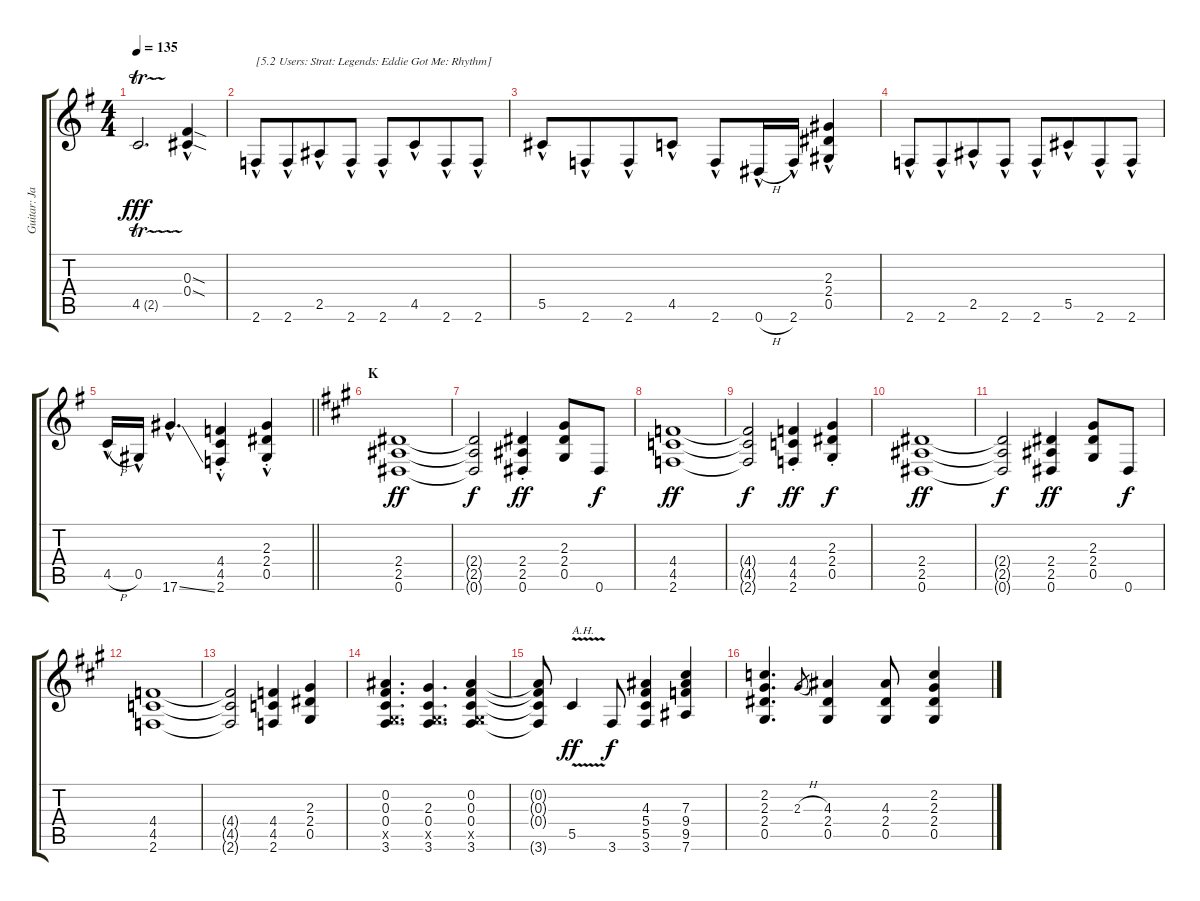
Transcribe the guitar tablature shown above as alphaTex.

\track ("Guitar: Jake" "Guitar: Ja") {instrument overdrivenguitar}
\staff {score tabs}
\tuning (Eb4 Bb3 Gb3 Db3 Ab2 Eb2) {hide}
\ts (4 4)
\tempo 135
\clef g2
\ks g
4.5{tr (2 32)}.2{d dy fff} (0.3{sod hac} 0.4{sod hac}).4 |
2.6{hac}.8{txt "[5.2 Users: Strat: Legends: Eddie Got Me: Rhythm]" volume 13 instrument overdrivenguitar} 2.6{hac}.8{beam merge} 2.5{hac}.8 2.6{hac}.8 2.6{hac}.8 4.5{hac}.8{beam merge} 2.6{hac}.8 2.6{hac}.8 |
5.5{hac}.8 2.6{hac}.8{beam merge} 2.6{hac}.8 4.5{hac}.8 2.6{hac}.8 0.6{h hac}.16 2.6{hac}.16 (2.3{hac} 2.4{hac} 0.5{hac}).4 |
2.6{hac}.8 2.6{hac}.8{beam merge} 2.5{hac}.8 2.6{hac}.8 2.6{hac}.8 5.5{hac}.8{beam merge} 2.6{hac}.8 2.6{hac}.8 |
\barLineRight lightlight
4.5{h hac}.16 0.5{hac}.16 17.6{ss hac}.4{d} (4.4{hac st} 4.5{hac st} 2.6{hac st}).4 (2.3{hac st} 2.4{hac st} 0.5{hac st}).4 |
\section ("" "K")
\ks a
(2.4 2.5 0.6).1{dy ff} |
(2.4{t} 2.5{t} 0.6{t}).2{dy f} (2.4{st} 2.5{st} 0.6{st}).4{dy ff} (2.3 2.4 0.5).8 0.6.8{dy f} |
(4.4 4.5 2.6).1{dy ff} |
(4.4{t} 4.5{t} 2.6{t}).2{dy f} (4.4{st} 4.5{st} 2.6{st}).4{dy ff} (2.3{st} 2.4{st} 0.5{st}).4{dy f} |
(2.4 2.5 0.6).1{dy ff} |
(2.4{t} 2.5{t} 0.6{t}).2{dy f} (2.4 2.5 0.6).4{dy ff} (2.3 2.4 0.5).8 0.6.8{dy f} |
(4.4 4.5 2.6).1 |
(4.4{t} 4.5{t} 2.6{t}).2 (4.4 4.5 2.6).4 (2.3 2.4 0.5).4 |
(0.2 0.3 0.4 0.5{x} 3.6).4{d} (2.3 0.4 0.5{x} 3.6).4{d} (0.2 0.3 0.4 0.5{x} 3.6).4 |
(0.2{t} 0.3{t} 0.4{t} 3.6{t}).8 5.5{v}.4{txt "A.H." dy ff} 3.6.8{dy f} (4.3 5.4 5.5 3.6).4 (7.3 9.4 9.5 7.6).4 |
(2.2 2.3 2.4 0.5).4{d} 2.3{h}.8{gr} (4.3 2.4 0.5).4 (4.3 2.4 0.5).8 (2.2 2.3 2.4 0.5).4
